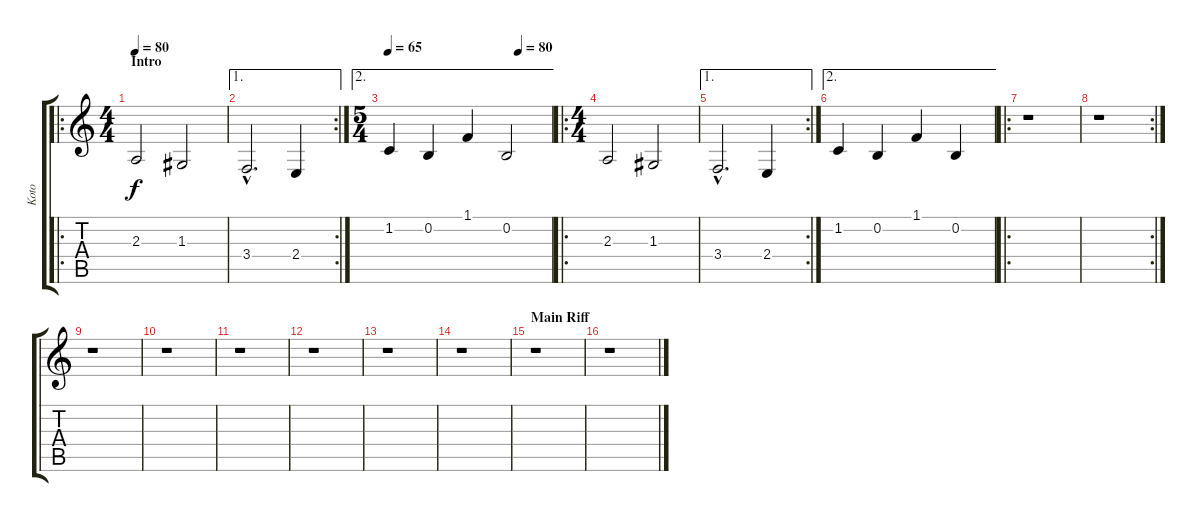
\track ("Koto" "Koto") {instrument koto}
\staff {score tabs}
\tuning (E4 B3 G3 D3 A2 E2) {hide}
\ro
\ts (4 4)
\section ("" "Intro")
\tempo 80
\clef g2
\ks c
2.3.2{dy f instrument koto} 1.3.2 |
\ae 1
\rc 2
3.4{hac}.2{d} 2.4.4 |
\ae 2
\ts (5 4)
\tempo 65
\tempo (80 0.8)
1.2.4 0.2.4 1.1.4 0.2.2 |
\ro
\ts (4 4)
2.3.2 1.3.2 |
\ae 1
\rc 2
3.4{hac}.2{d} 2.4.4 |
\ae 2
1.2.4 0.2.4 1.1.4 0.2.4 |
\ro
r.1 |
\rc 2
r.1 |
r.1 |
r.1 |
r.1 |
r.1 |
r.1 |
r.1 |
\section ("" "Main Riff")
r.1 |
r.1
